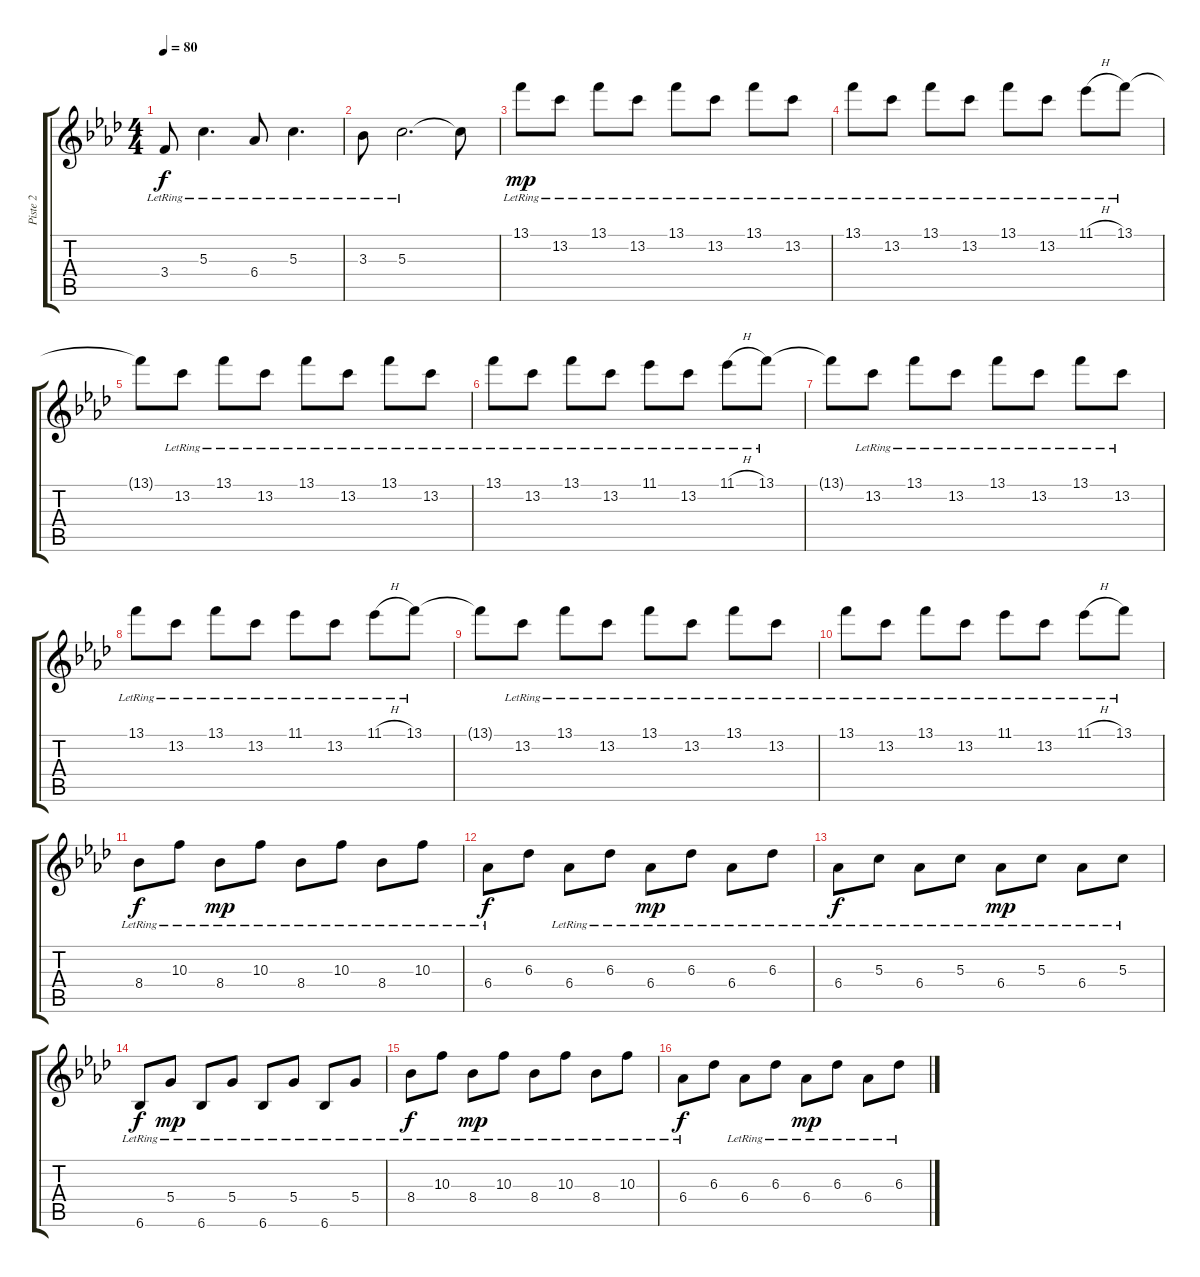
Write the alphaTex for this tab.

\track ("Piste 2" "Piste 2") {instrument electricguitarclean}
\staff {score tabs}
\tuning (E4 B3 G3 D3 A2 E2) {hide}
\ts (4 4)
\tempo 80
\clef g2
\ks ab
3.4{lr}.8{dy f} 5.3{lr}.4{d} 6.4{lr}.8 5.3{lr}.4{d} |
3.3{lr}.8 5.3{lr}.2{d} 5.3{t}.8 |
13.1{lr}.8{dy mp} 13.2{lr}.8 13.1{lr}.8 13.2{lr}.8 13.1{lr}.8 13.2{lr}.8 13.1{lr}.8 13.2{lr}.8 |
13.1{lr}.8 13.2{lr}.8 13.1{lr}.8 13.2{lr}.8 13.1{lr}.8 13.2{lr}.8 11.1{h lr}.8 13.1{lr}.8 |
13.1{t}.8 13.2{lr}.8 13.1{lr}.8 13.2{lr}.8 13.1{lr}.8 13.2{lr}.8 13.1{lr}.8 13.2{lr}.8 |
13.1{lr}.8 13.2{lr}.8 13.1{lr}.8 13.2{lr}.8 11.1{lr}.8 13.2{lr}.8 11.1{h lr}.8 13.1{lr}.8 |
13.1{t}.8 13.2{lr}.8 13.1{lr}.8 13.2{lr}.8 13.1{lr}.8 13.2{lr}.8 13.1{lr}.8 13.2{lr}.8 |
13.1{lr}.8 13.2{lr}.8 13.1{lr}.8 13.2{lr}.8 11.1{lr}.8 13.2{lr}.8 11.1{h lr}.8 13.1{lr}.8 |
13.1{t}.8 13.2{lr}.8 13.1{lr}.8 13.2{lr}.8 13.1{lr}.8 13.2{lr}.8 13.1{lr}.8 13.2{lr}.8 |
13.1{lr}.8 13.2{lr}.8 13.1{lr}.8 13.2{lr}.8 11.1{lr}.8 13.2{lr}.8 11.1{h lr}.8 13.1{lr}.8 |
8.4{lr}.8{dy f} 10.3{lr}.8 8.4{lr}.8{dy mp} 10.3{lr}.8 8.4{lr}.8 10.3{lr}.8 8.4{lr}.8 10.3{lr}.8 |
6.4{lr}.8{dy f} 6.3.8 6.4{lr}.8 6.3{lr}.8 6.4{lr}.8{dy mp} 6.3{lr}.8 6.4{lr}.8 6.3{lr}.8 |
6.4{lr}.8{dy f} 5.3{lr}.8 6.4{lr}.8 5.3{lr}.8 6.4{lr}.8{dy mp} 5.3{lr}.8 6.4{lr}.8 5.3{lr}.8 |
6.6{lr}.8{dy f} 5.4{lr}.8{dy mp} 6.6{lr}.8 5.4{lr}.8 6.6{lr}.8 5.4{lr}.8 6.6{lr}.8 5.4{lr}.8 |
8.4{lr}.8{dy f} 10.3{lr}.8 8.4{lr}.8{dy mp} 10.3{lr}.8 8.4{lr}.8 10.3{lr}.8 8.4{lr}.8 10.3{lr}.8 |
6.4{lr}.8{dy f} 6.3.8 6.4{lr}.8 6.3{lr}.8 6.4{lr}.8{dy mp} 6.3{lr}.8 6.4{lr}.8 6.3{lr}.8
